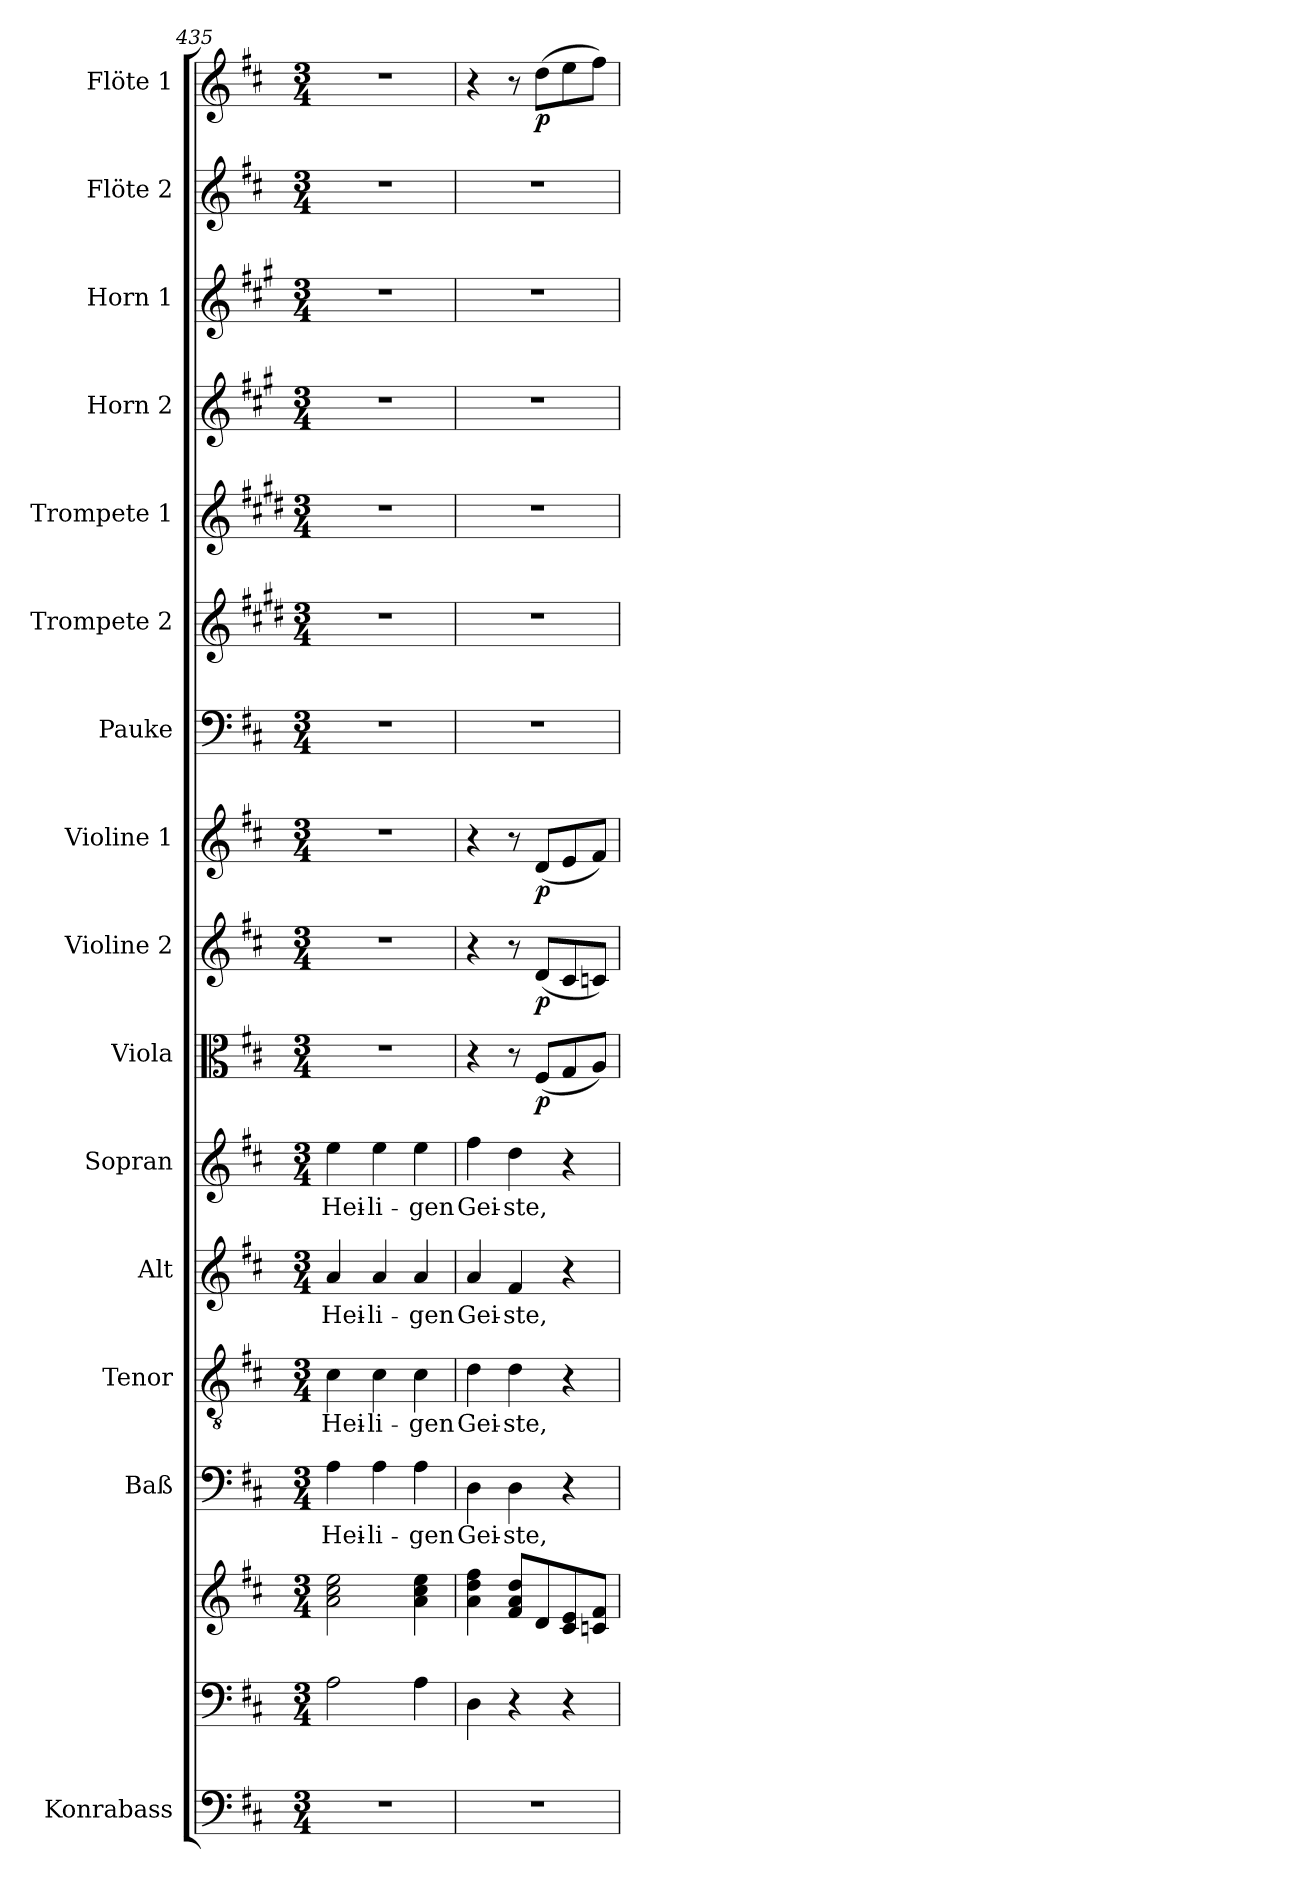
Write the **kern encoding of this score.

**kern	**kern	**kern	**kern	**text	**kern	**text	**kern	**text	**kern	**text	**kern	**dynam	**kern	**dynam	**kern	**dynam	**kern	**kern	**kern	**kern	**kern	**kern	**kern	**dynam
*part16	*part15	*part15	*part14	*part14	*part13	*part13	*part12	*part12	*part11	*part11	*part10	*part10	*part9	*part9	*part8	*part8	*part7	*part6	*part5	*part4	*part3	*part2	*part1	*part1
*staff17	*staff16	*staff15	*staff14	*staff14	*staff13	*staff13	*staff12	*staff12	*staff11	*staff11	*staff10	*staff10	*staff9	*staff9	*staff8	*staff8	*staff7	*staff6	*staff5	*staff4	*staff3	*staff2	*staff1	*staff1
*I"Konrabass	*	*	*I"Baß	*	*I"Tenor	*	*I"Alt	*	*I"Sopran	*	*I"Viola	*	*I"Violine 2	*	*I"Violine 1	*	*I"Pauke	*I"Trompete 2	*I"Trompete 1	*I"Horn 2	*I"Horn 1	*I"Flöte 2	*I"Flöte 1	*
*I'Kb.	*	*	*I'Baß	*	*I'Ten	*	*I'Alt	*	*I'Sop	*	*I'Vla.	*	*I'Vln. 2	*	*I'Vln. 1	*	*I'Pk.	*I'Trp. 2	*I'Trp. 1	*I'Hrn. 2	*I'Hrn. 1	*I'Fl. 2	*I'Fl. 1	*
*clefF4	*clefF4	*clefG2	*clefF4	*	*clefGv2	*	*clefG2	*	*clefG2	*	*clefC3	*	*clefG2	*	*clefG2	*	*clefF4	*clefG2	*clefG2	*clefG2	*clefG2	*clefG2	*clefG2	*
*ITrd7c12	*	*	*	*	*	*	*	*	*	*	*	*	*	*	*	*	*	*ITrd1c2	*ITrd1c2	*ITrd4c7	*ITrd4c7	*	*	*
*k[f#c#]	*k[f#c#]	*k[f#c#]	*k[f#c#]	*	*k[f#c#]	*	*k[f#c#]	*	*k[f#c#]	*	*k[f#c#]	*	*k[f#c#]	*	*k[f#c#]	*	*k[f#c#]	*k[f#c#]	*k[f#c#]	*k[f#c#]	*k[f#c#]	*k[f#c#]	*k[f#c#]	*
*D:	*D:	*D:	*D:	*	*D:	*	*D:	*	*D:	*	*D:	*	*D:	*	*D:	*	*D:	*D:	*D:	*D:	*D:	*D:	*D:	*
*M3/4	*M3/4	*M3/4	*M3/4	*	*M3/4	*	*M3/4	*	*M3/4	*	*M3/4	*	*M3/4	*	*M3/4	*	*M3/4	*M3/4	*M3/4	*M3/4	*M3/4	*M3/4	*M3/4	*
=435	=435	=435	=435	=435	=435	=435	=435	=435	=435	=435	=435	=435	=435	=435	=435	=435	=435	=435	=435	=435	=435	=435	=435	=435
!	!	!	!	!LO:LY:b	!	!LO:LY:b	!	!LO:LY:b	!	!LO:LY:b	!	!	!	!	!	!	!	!	!	!	!	!	!	!
2.r	2A\	2a\ 2cc#\ 2ee\	4A\	Hei-	4c#\	Hei-	4a/	Hei-	4ee\	Hei-	2.r	.	2.r	.	2.r	.	2.r	2.r	2.r	2.r	2.r	2.r	2.r	.
!	!	!	!	!LO:LY:b	!	!LO:LY:b	!	!LO:LY:b	!	!LO:LY:b	!	!	!	!	!	!	!	!	!	!	!	!	!	!
.	.	.	4A\	-li-	4c#\	-li-	4a/	-li-	4ee\	-li-	.	.	.	.	.	.	.	.	.	.	.	.	.	.
!	!	!	!	!LO:LY:b	!	!LO:LY:b	!	!LO:LY:b	!	!LO:LY:b	!	!	!	!	!	!	!	!	!	!	!	!	!	!
.	4A\	4a\ 4cc#\ 4ee\	4A\	-gen	4c#\	-gen	4a/	-gen	4ee\	-gen	.	.	.	.	.	.	.	.	.	.	.	.	.	.
=436	=436	=436	=436	=436	=436	=436	=436	=436	=436	=436	=436	=436	=436	=436	=436	=436	=436	=436	=436	=436	=436	=436	=436	=436
!	!	!	!	!LO:LY:b	!	!LO:LY:b	!	!LO:LY:b	!	!LO:LY:b	!	!	!	!	!	!	!	!	!	!	!	!	!	!
2.r	4D\	4a\ 4dd\ 4ff#\	4D\	Gei-	4d\	Gei-	4a/	Gei-	4ff#\	Gei-	4r	.	4r	.	4r	.	2.r	2.r	2.r	2.r	2.r	2.r	4r	.
!	!	!	!	!LO:LY:b	!	!LO:LY:b	!	!LO:LY:b	!	!LO:LY:b	!	!	!	!	!	!	!	!	!	!	!	!	!	!
.	4r	8f#/ 8a/ 8dd/L	4D\	-ste,	4d\	-ste,	4f#/	-ste,	4dd\	-ste,	8r	.	8r	.	8r	.	.	.	.	.	.	.	8r	.
!	!	!	!	!	!	!	!	!	!	!	!	!LO:DY:b	!	!LO:DY:b	!	!LO:DY:b	!	!	!	!	!	!	!	!LO:DY:b
.	.	8d/	.	.	.	.	.	.	.	.	(<8F#/L	p	(<8d/L	p	(<8d/L	p	.	.	.	.	.	.	(>8dd\L	p
.	4r	8c#/ 8e/	4r	.	4r	.	4r	.	4r	.	8G/	.	8c#/	.	8e/	.	.	.	.	.	.	.	8ee\	.
.	.	8cn/ 8f#/J	.	.	.	.	.	.	.	.	8A/J)	.	8cn/J)	.	8f#/J)	.	.	.	.	.	.	.	8ff#\J)	.
=	=	=	=	=	=	=	=	=	=	=	=	=	=	=	=	=	=	=	=	=	=	=	=	=
*-	*-	*-	*-	*-	*-	*-	*-	*-	*-	*-	*-	*-	*-	*-	*-	*-	*-	*-	*-	*-	*-	*-	*-	*-
